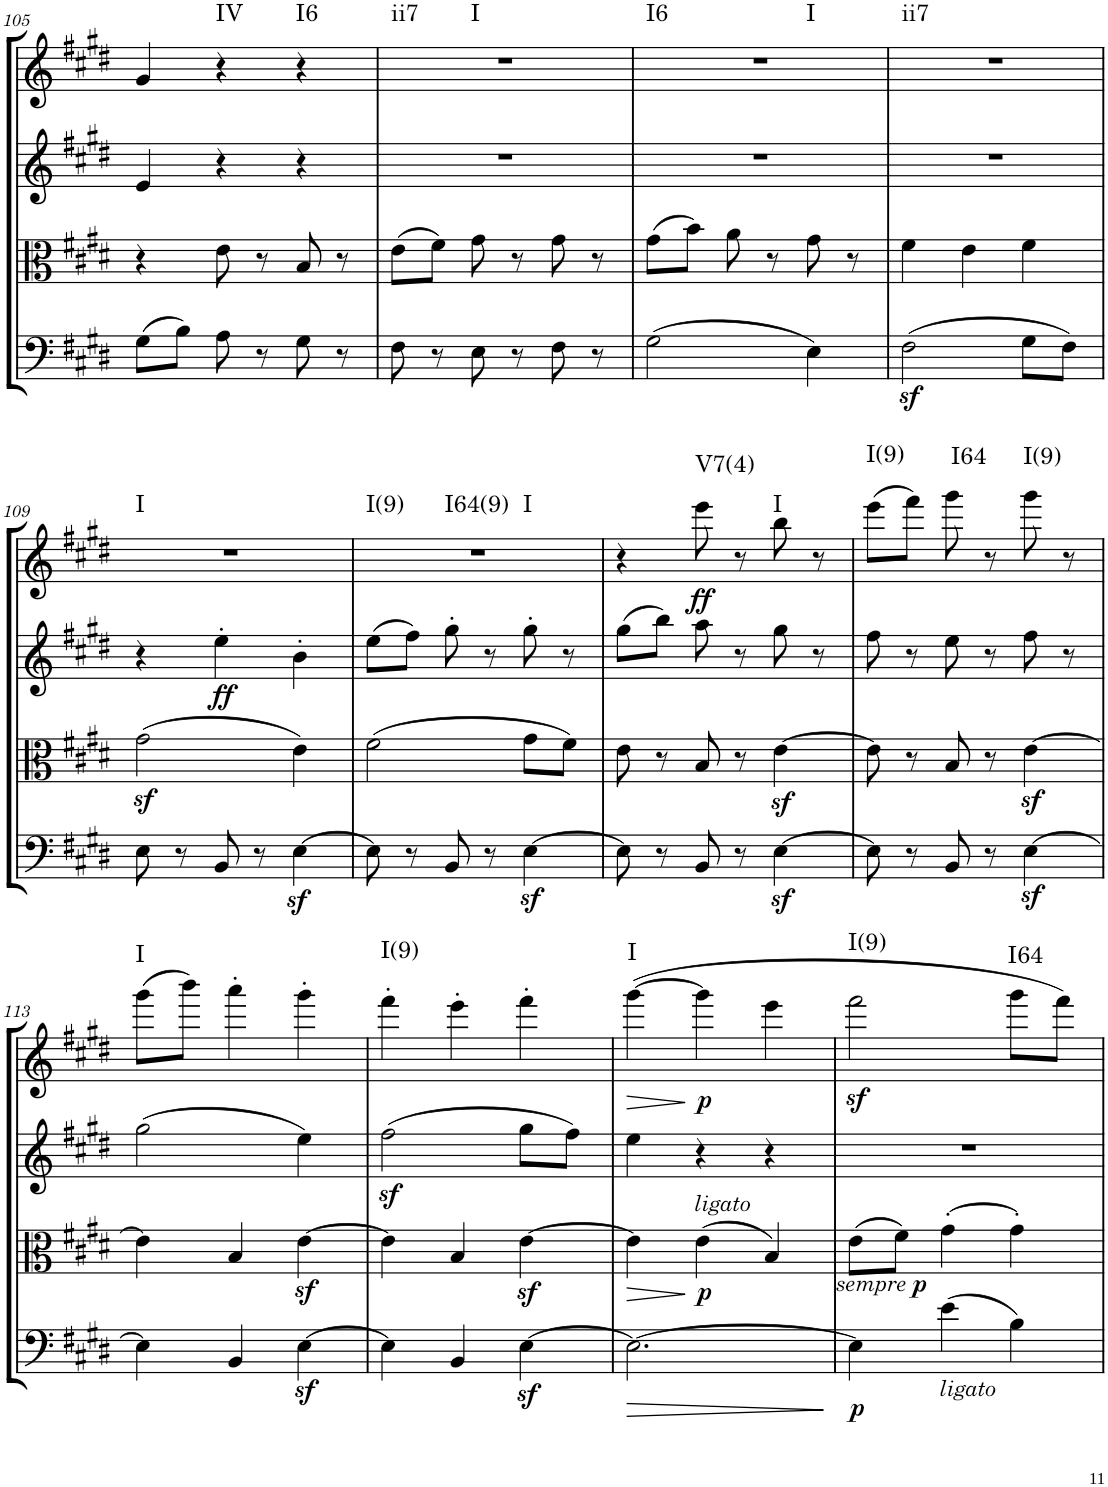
**kern	**dynam	**kern	**dynam	**kern	**dynam	**kern	**dynam	**harte
*part4	*part4	*part3	*part3	*part2	*part2	*part1	*part1	*part1
*staff4	*staff4	*staff3	*staff3	*staff2	*staff2	*staff1	*staff1	*
*I"Violoncello.	*	*I"Viola.	*	*I"Violin II.	*	*I"Violin I.	*	*
*I'Vc	*	*I'Vla	*	*I'Vln	*	*I'Vln	*	*
!!LO:PB:g=z
*clefC4	*	*clefC3	*	*clefG2	*	*clefG2	*	*
*k[f#c#g#d#]	*	*k[f#c#g#d#]	*	*k[f#c#g#d#]	*	*k[f#c#g#d#]	*	*
*M3/4	*	*M3/4	*	*M3/4	*	*M3/4	*	*
=105	=105	=105	=105	=105	=105	=105	=105	=105
(8G#\L	.	4r	.	4e/	.	4g#/	.	.
8B\J)	.	.	.	.	.	.	.	.
!	!	!	!	!	!	!	!	!LO:H:kt=IV
8A\	.	8e\	.	4r	.	4r	.	N
8r	.	8r	.	.	.	.	.	.
!	!	!	!	!	!	!	!	!LO:H:kt=I6
8G#\	.	8B/	.	4r	.	4r	.	N
8r	.	8r	.	.	.	.	.	.
=106	=106	=106	=106	=106	=106	=106	=106	=106
!	!	!	!	!	!	!	!	!LO:H:n=1:kt=ii7
!	!	!	!	!	!	!	!	!LO:H:n=2:kt=I
8F#\	.	(8e\L	.	2.r	.	2.r	.	N N
8r	.	8f#\J)	.	.	.	.	.	.
8E\	.	8g#\	.	.	.	.	.	.
8r	.	8r	.	.	.	.	.	.
8F#\	.	8g#\	.	.	.	.	.	.
8r	.	8r	.	.	.	.	.	.
=107	=107	=107	=107	=107	=107	=107	=107	=107
!	!	!	!	!	!	!	!	!LO:H:n=1:kt=I6
!	!	!	!	!	!	!	!	!LO:H:n=2:kt=I
(2G#\	.	(8g#\L	.	2.r	.	2.r	.	N N
.	.	8b\J)	.	.	.	.	.	.
.	.	8a\	.	.	.	.	.	.
.	.	8r	.	.	.	.	.	.
4E\)	.	8g#\	.	.	.	.	.	.
.	.	8r	.	.	.	.	.	.
=108	=108	=108	=108	=108	=108	=108	=108	=108
!	!	!	!	!	!	!	!	!LO:H:kt=ii7
(2F#z<\	.	4f#\	.	2.r	.	2.r	.	N
.	.	4e\	.	.	.	.	.	.
8G#\L	.	4f#\	.	.	.	.	.	.
8F#\J)	.	.	.	.	.	.	.	.
!!LO:LB:g=z
=109	=109	=109	=109	=109	=109	=109	=109	=109
!	!	!	!	!	!	!	!	!LO:H:kt=I
8E\	.	(2g#z<\	.	4r	.	2.r	.	N
8r	.	.	.	.	.	.	.	.
!	!	!	!	!	!LO:DY:b	!	!	!
8BB/	.	.	.	4ee'\	ff	.	.	.
8r	.	.	.	.	.	.	.	.
[4Ez<\	.	4e\)	.	4b'\	.	.	.	.
=110	=110	=110	=110	=110	=110	=110	=110	=110
!	!	!	!	!	!	!	!	!LO:H:n=1:kt=I(9)
!	!	!	!	!	!	!	!	!LO:H:n=2:kt=I64(9)
!	!	!	!	!	!	!	!	!LO:H:n=3:kt=I
8E\]	.	(2f#\	.	(8ee\L	.	2.r	.	N N N
8r	.	.	.	8ff#\J)	.	.	.	.
8BB/	.	.	.	8gg#'\	.	.	.	.
8r	.	.	.	8r	.	.	.	.
[4Ez<\	.	8g#\L	.	8gg#'\	.	.	.	.
.	.	8f#\J)	.	8r	.	.	.	.
=111	=111	=111	=111	=111	=111	=111	=111	=111
8E\]	.	8e\	.	(8gg#\L	.	4r	.	.
8r	.	8r	.	8bb\J)	.	.	.	.
!	!	!	!	!	!	!	!LO:DY:b	!LO:H:kt=V7(4)
8BB/	.	8B/	.	8aa\	.	8eee\	ff	N
8r	.	8r	.	8r	.	8r	.	.
!	!	!	!	!	!	!	!	!LO:H:kt=I
[4Ez<\	.	[4ez<\	.	8gg#\	.	8bb\	.	N
.	.	.	.	8r	.	8r	.	.
=112	=112	=112	=112	=112	=112	=112	=112	=112
!	!	!	!	!	!	!	!	!LO:H:kt=I(9)
8E\]	.	8e\]	.	8ff#\	.	(8eee\L	.	N
8r	.	8r	.	8r	.	8fff#\J)	.	.
!	!	!	!	!	!	!	!	!LO:H:kt=I64
8BB/	.	8B/	.	8ee\	.	8ggg#\	.	N
8r	.	8r	.	8r	.	8r	.	.
!	!	!	!	!	!	!	!	!LO:H:kt=I(9)
[4Ez<\	.	[4ez<\	.	8ff#\	.	8ggg#\	.	N
.	.	.	.	8r	.	8r	.	.
!!LO:LB:g=z
=113	=113	=113	=113	=113	=113	=113	=113	=113
!	!	!	!	!	!	!	!	!LO:H:kt=I
4E\]	.	4e\]	.	(2gg#\	.	(8ggg#\L	.	N
.	.	.	.	.	.	8bbb\J)	.	.
4BB/	.	4B/	.	.	.	4aaa'\	.	.
[4Ez<\	.	[4ez<\	.	4ee\)	.	4ggg#'\	.	.
=114	=114	=114	=114	=114	=114	=114	=114	=114
!	!	!	!	!	!	!	!	!LO:H:kt=I(9)
4E\]	.	4e\]	.	(2ff#z<\	.	4fff#'\	.	N
4BB/	.	4B/	.	.	.	4eee'\	.	.
[4Ez<\	.	[4ez<\	.	8gg#\L	.	4fff#'\	.	.
.	.	.	.	8ff#\J)	.	.	.	.
=115	=115	=115	=115	=115	=115	=115	=115	=115
!	!LO:HP:b	!	!LO:HP:b	!	!	!	!LO:HP:b	!LO:H:kt=I
2.E\_	>	4e\]	>	4ee\	.	([4ggg#\	>	N
!	!	!LO:TX:a:i:t=ligato	!	!	!	!	!	!
!	!	!	!LO:DY:n=1:b	!	!	!	!LO:DY:n=1:b	!
.	.	(4e\	] p	4r	.	4ggg#\]	] p	.
.	.	4B/)	.	4r	.	4eee\	.	.
.	]	.	.	.	.	.	.	.
=116	=116	=116	=116	=116	=116	=116	=116	=116
!LO:TX:a:i:t=sempre	!	!	!	!	!	!	!	!
!	!LO:DY:b	!	!	!	!	!	!LO:DY:b	!LO:H:kt=I(9)
4E\]	p	(8e\L	.	2.r	.	2fff#\	sf	N
.	.	8f#\J)	.	.	.	.	.	.
!LO:TX:b:i:t=ligato	!	!	!	!	!	!	!	!
(4e\	.	[4g#'\	.	.	.	.	.	.
!	!	!	!	!	!	!	!	!LO:H:kt=I64
4B\)	.	4g#'\]	.	.	.	8ggg#\L	.	N
.	.	.	.	.	.	8fff#\J)	.	.
=	=	=	=	=	=	=	=	=
*-	*-	*-	*-	*-	*-	*-	*-	*-
